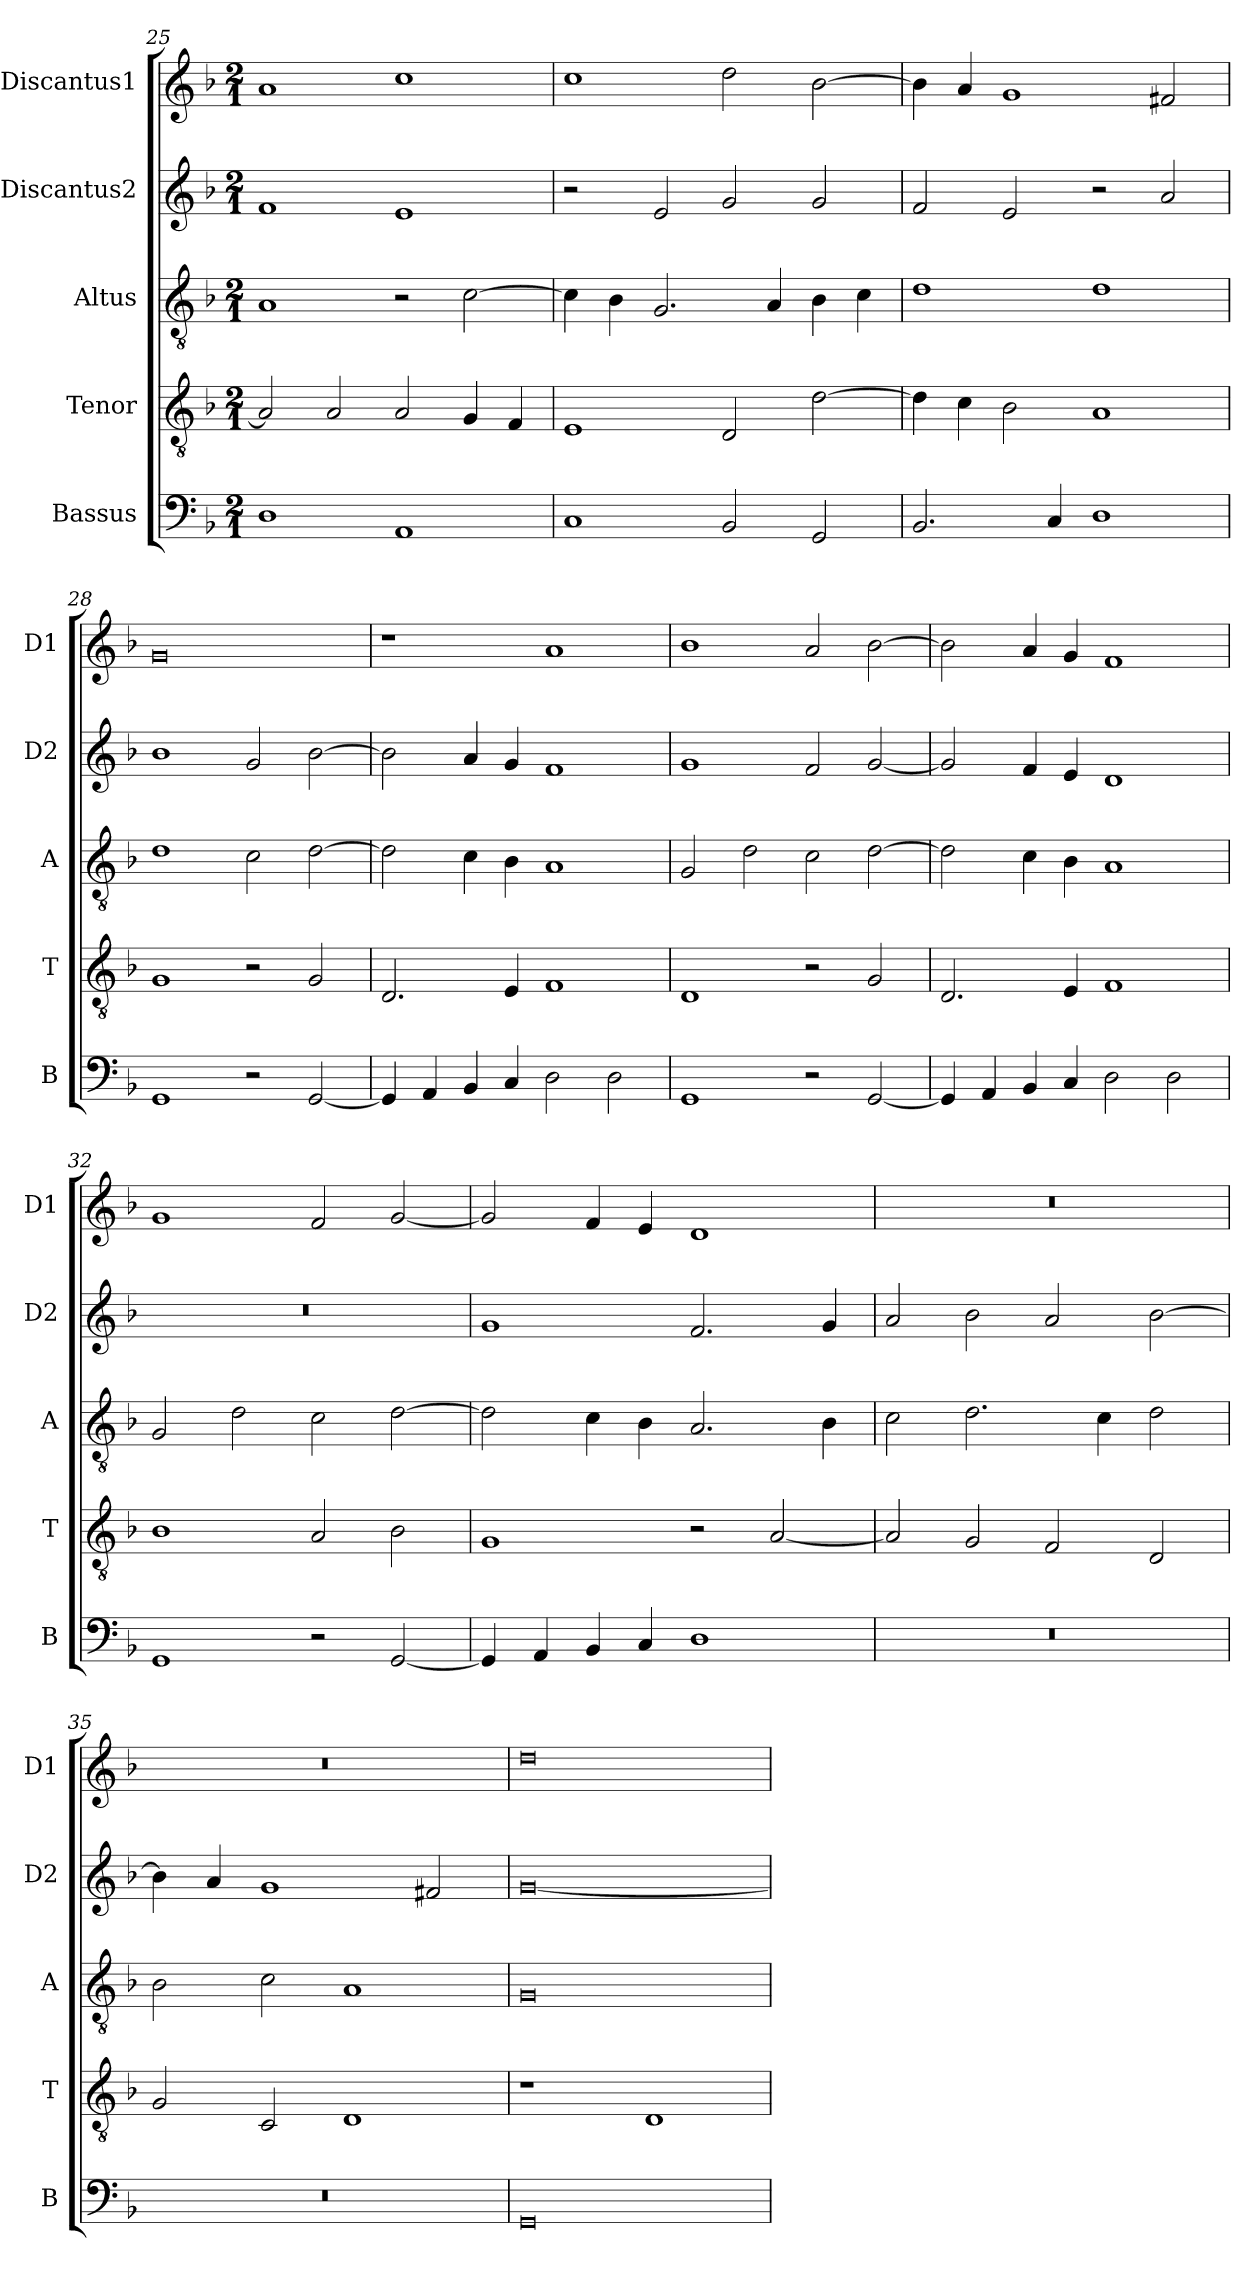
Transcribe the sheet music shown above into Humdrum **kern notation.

**kern	**kern	**kern	**kern	**kern
*part5	*part4	*part3	*part2	*part1
*staff5	*staff4	*staff3	*staff2	*staff1
*I"Bassus	*I"Tenor	*I"Altus	*I"Discantus2	*I"Discantus1
*I'B	*I'T	*I'A	*I'D2	*I'D1
*clefF4	*clefGv2	*clefGv2	*clefG2	*clefG2
*k[b-]	*k[b-]	*k[b-]	*k[b-]	*k[b-]
*M2/1	*M2/1	*M2/1	*M2/1	*M2/1
=25	=25	=25	=25	=25
1D	2A/]	1A	1f	1a
.	2A/	.	.	.
1AA	2A/	2r	1e	1cc
.	4G/	[2c\	.	.
.	4F/	.	.	.
=26	=26	=26	=26	=26
1C	1E	4c\]	2r	1cc
.	.	4B-\	.	.
.	.	2.G/	2e/	.
2BB-/	2D/	.	2g/	2dd\
.	.	4A/	.	.
2GG/	[2d\	4B-\	2g/	[2b-\
.	.	4c\	.	.
=27	=27	=27	=27	=27
2.BB-/	4d\]	1d	2f/	4b-\]
.	4c\	.	.	4a/
.	2B-\	.	2e/	1g
4C/	.	.	.	.
1D	1A	1d	2r	.
.	.	.	2a/	2f#X/
=28	=28	=28	=28	=28
1GG	1G	1d	1b-	0g
2r	2r	2c\	2g/	.
[2GG/	2G/	[2d\	[2b-\	.
=29	=29	=29	=29	=29
4GG/]	2.D/	2d\]	2b-\]	1r
4AA/	.	.	.	.
4BB-/	.	4c\	4a/	.
4C/	4E/	4B-\	4g/	.
2D\	1F	1A	1f	1a
2D\	.	.	.	.
=30	=30	=30	=30	=30
1GG	1D	2G/	1g	1b-
.	.	2d\	.	.
2r	2r	2c\	2f/	2a/
[2GG/	2G/	[2d\	[2g/	[2b-\
=31	=31	=31	=31	=31
4GG/]	2.D/	2d\]	2g/]	2b-\]
4AA/	.	.	.	.
4BB-/	.	4c\	4f/	4a/
4C/	4E/	4B-\	4e/	4g/
2D\	1F	1A	1d	1f
2D\	.	.	.	.
=32	=32	=32	=32	=32
1GG	1B-	2G/	0r	1g
.	.	2d\	.	.
2r	2A/	2c\	.	2f/
[2GG/	2B-\	[2d\	.	[2g/
=33	=33	=33	=33	=33
4GG/]	1G	2d\]	1g	2g/]
4AA/	.	.	.	.
4BB-/	.	4c\	.	4f/
4C/	.	4B-\	.	4e/
1D	2r	2.A/	2.f/	1d
.	[2A/	.	.	.
.	.	4B-\	4g/	.
=34	=34	=34	=34	=34
0r	2A/]	2c\	2a/	0r
.	2G/	2.d\	2b-\	.
.	2F/	.	2a/	.
.	.	4c\	.	.
.	2D/	2d\	[2b-\	.
=35	=35	=35	=35	=35
0r	2G/	2B-\	4b-\]	0r
.	.	.	4a/	.
.	2C/	2c\	1g	.
.	1D	1A	.	.
.	.	.	2f#X/	.
=36	=36	=36	=36	=36
0GG	1r	0G	[0g	0dd
.	1D	.	.	.
=	=	=	=	=
*-	*-	*-	*-	*-
